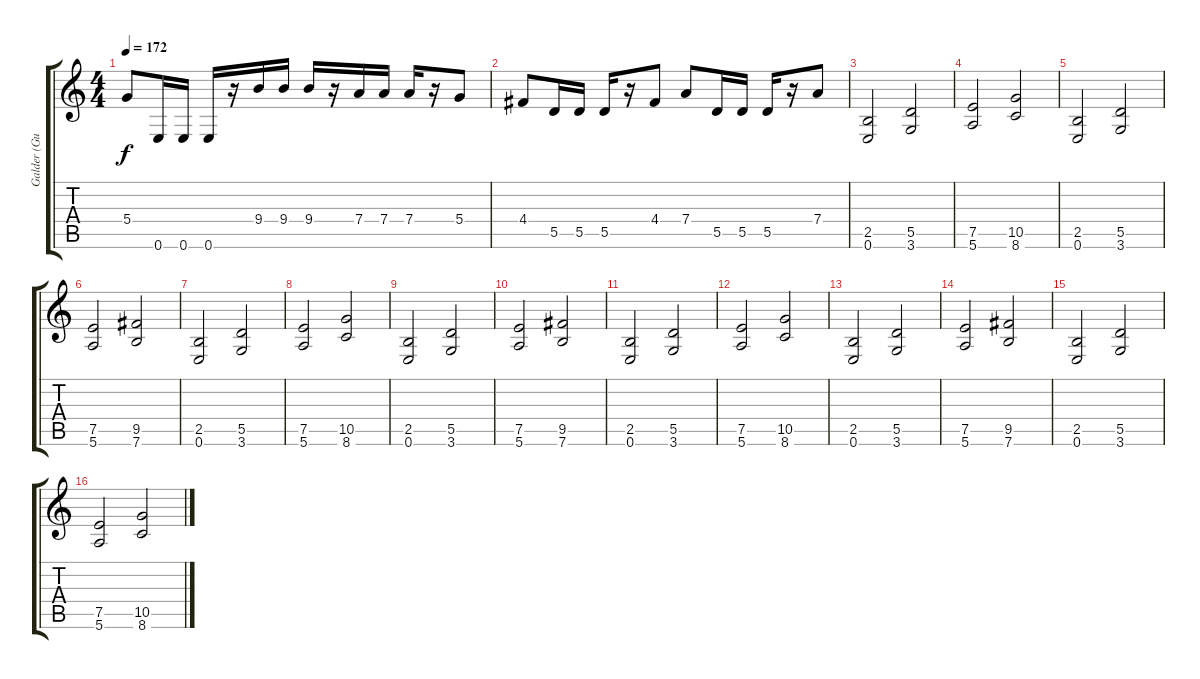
\track ("Galder (Guitar2) Solo" "Galder (Gu") {instrument distortionguitar}
\staff {score tabs}
\tuning (E4 B3 G3 D3 A2 E2) {hide}
\ts (4 4)
\tempo 172
\clef g2
\ks c
5.4.8{dy f} 0.6.16 0.6.16 0.6.16 r.16 9.4.16 9.4.16 9.4.16 r.16 7.4.16 7.4.16 7.4.16 r.16 5.4.8 |
4.4.8 5.5.16 5.5.16 5.5.16 r.16 4.4.8 7.4.8 5.5.16 5.5.16 5.5.16 r.16 7.4.8 |
(2.5 0.6).2 (5.5 3.6).2 |
(7.5 5.6).2 (10.5 8.6).2 |
(2.5 0.6).2 (5.5 3.6).2 |
(7.5 5.6).2 (9.5 7.6).2 |
(2.5 0.6).2 (5.5 3.6).2 |
(7.5 5.6).2 (10.5 8.6).2 |
(2.5 0.6).2 (5.5 3.6).2 |
(7.5 5.6).2 (9.5 7.6).2 |
(2.5 0.6).2 (5.5 3.6).2 |
(7.5 5.6).2 (10.5 8.6).2 |
(2.5 0.6).2 (5.5 3.6).2 |
(7.5 5.6).2 (9.5 7.6).2 |
(2.5 0.6).2 (5.5 3.6).2 |
(7.5 5.6).2 (10.5 8.6).2
